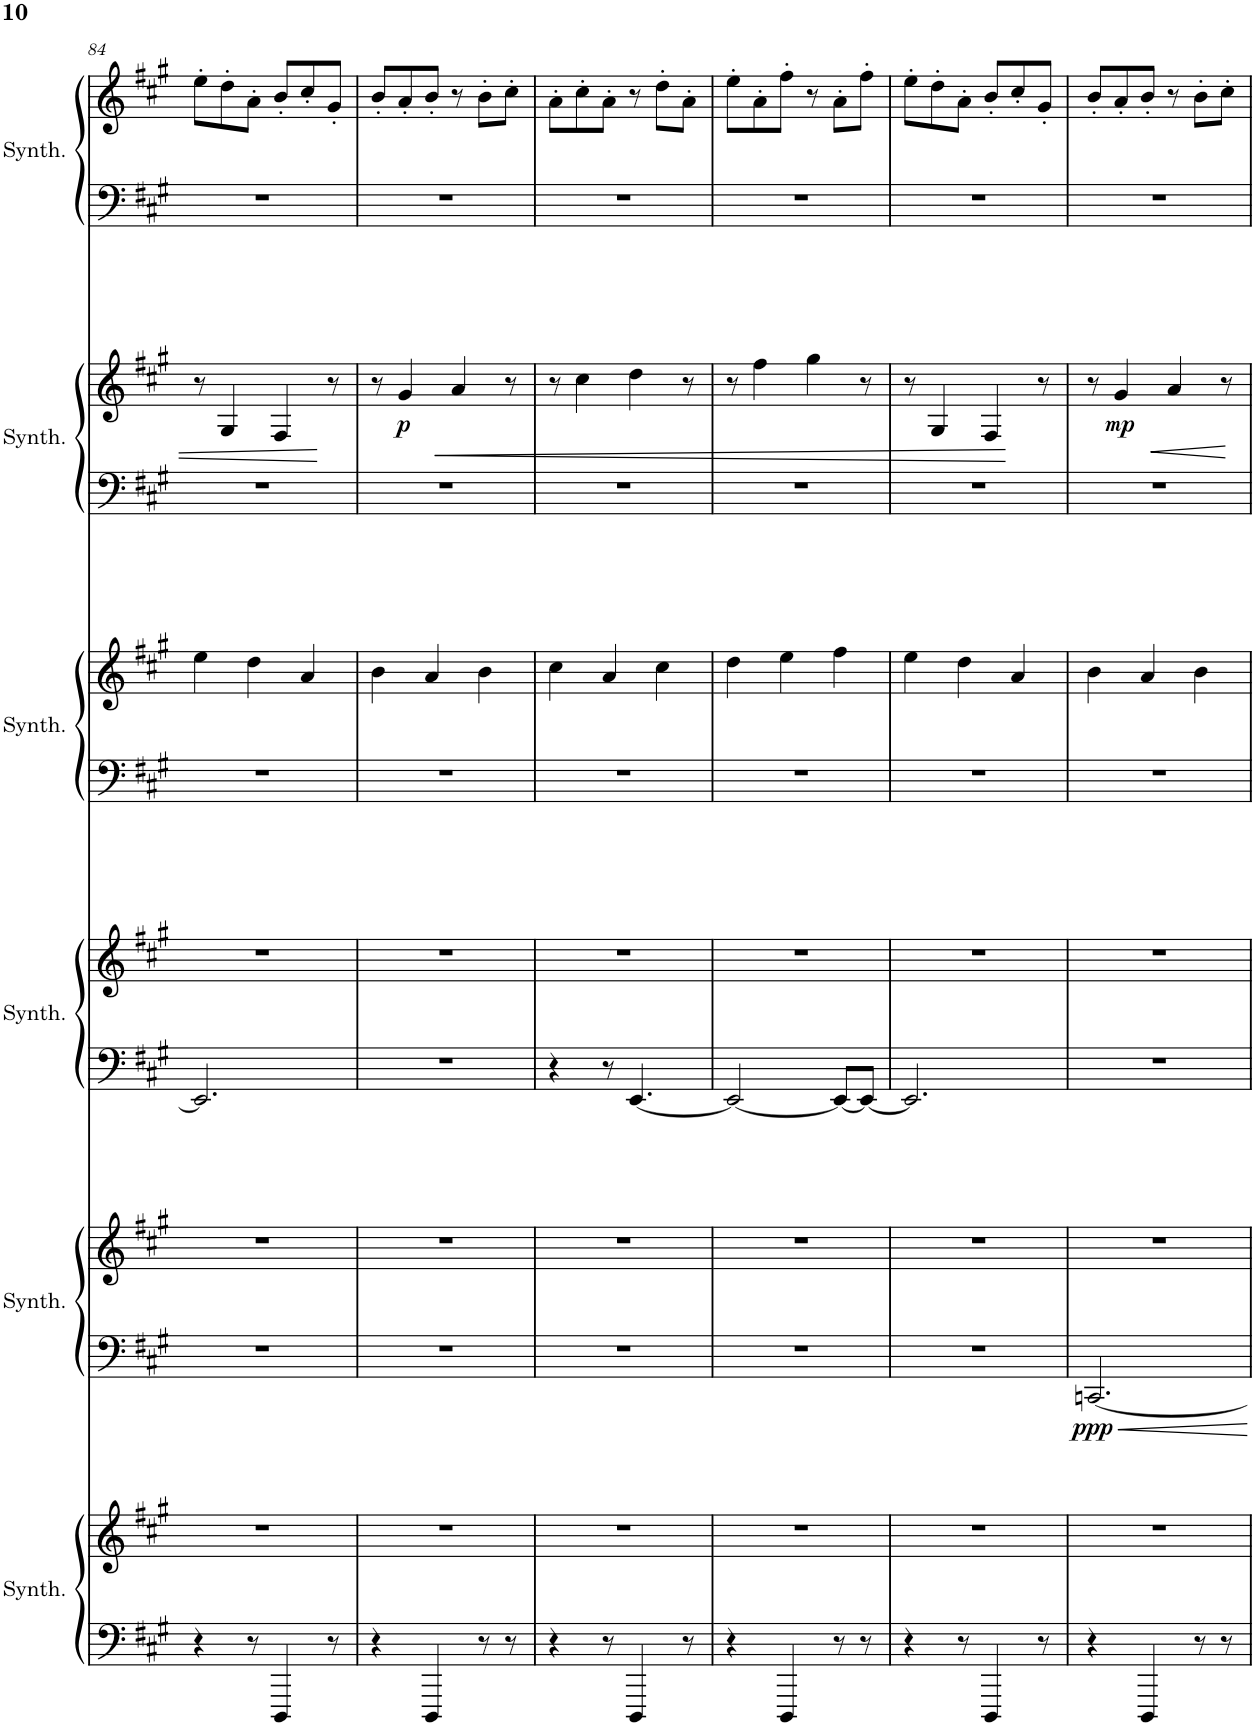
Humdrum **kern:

**kern	**kern	**kern	**kern	**dynam	**kern	**kern	**kern	**kern	**kern	**kern	**dynam	**kern	**kern
*part6	*part6	*part5	*part5	*part5	*part4	*part4	*part3	*part3	*part2	*part2	*part2	*part1	*part1
*staff12	*staff11	*staff10	*staff9	*staff9/10	*staff8	*staff7	*staff6	*staff5	*staff4	*staff3	*staff3/4	*staff2	*staff1
*I"Crystal Synthesizer	*	*I"Saw Synthesizer	*	*	*I"Atmosphere Synthesizer	*	*I"Choir Synthesizer	*	*I"Bowed Synthesizer	*	*	*I"String Synthesizer	*
*I'Synth.	*	*I'Synth.	*	*	*I'Synth.	*	*I'Synth.	*	*I'Synth.	*	*	*I'Synth.	*
!!LO:PB:g=z
*clefF4	*clefG2	*clefF4	*clefG2	*	*clefF4	*clefG2	*clefF4	*clefG2	*clefF4	*clefG2	*	*clefF4	*clefG2
*k[f#c#g#]	*k[f#c#g#]	*k[f#c#g#]	*k[f#c#g#]	*	*k[f#c#g#]	*k[f#c#g#]	*k[f#c#g#]	*k[f#c#g#]	*k[f#c#g#]	*k[f#c#g#]	*	*k[f#c#g#]	*k[f#c#g#]
*M6/8	*M6/8	*M6/8	*M6/8	*	*M6/8	*M6/8	*M6/8	*M6/8	*M6/8	*M6/8	*	*M6/8	*M6/8
=84	=84	=84	=84	=84	=84	=84	=84	=84	=84	=84	=84	=84	=84
4r	2.r	2.r	2.r	.	2.EE/]	2.r	2.r	4ee\	2.r	8r	.	2.r	8ee'\L
.	.	.	.	.	.	.	.	.	.	4G#/	.	.	8dd'\
8r	.	.	.	.	.	.	.	4dd\	.	.	.	.	8a'\J
4DDD/	.	.	.	.	.	.	.	.	.	4F#/	.	.	8b'/L
.	.	.	.	.	.	.	.	4a/	.	.	.	.	8cc#'/
8r	.	.	.	.	.	.	.	.	.	8r	.	.	8g#'/J
=85	=85	=85	=85	=85	=85	=85	=85	=85	=85	=85	=85	=85	=85
4r	2.r	2.r	2.r	.	2.r	2.r	2.r	4b\	2.r	8r	.	2.r	8b'/L
!	!	!	!	!	!	!	!	!	!	!	!LO:DY:b	!	!
.	.	.	.	.	.	.	.	.	.	4g#/	p	.	8a'/
4DDD/	.	.	.	.	.	.	.	4a/	.	.	.	.	8b'/J
!	!	!	!	!	!	!	!	!	!	!	!LO:HP:b	!	!
.	.	.	.	.	.	.	.	.	.	4a/	<	.	8r
8r	.	.	.	.	.	.	.	4b\	.	.	.	.	8b'\L
8r	.	.	.	.	.	.	.	.	.	8r	.	.	8cc#'\J
=86	=86	=86	=86	=86	=86	=86	=86	=86	=86	=86	=86	=86	=86
4r	2.r	2.r	2.r	.	4r	2.r	2.r	4cc#\	2.r	8r	.	2.r	8a'\L
.	.	.	.	.	.	.	.	.	.	4cc#\	.	.	8cc#'\
8r	.	.	.	.	8r	.	.	4a/	.	.	.	.	8a'\J
4DDD/	.	.	.	.	[4.EE/	.	.	.	.	4dd\	.	.	8r
.	.	.	.	.	.	.	.	4cc#\	.	.	.	.	8dd'\L
8r	.	.	.	.	.	.	.	.	.	8r	.	.	8a'\J
=87	=87	=87	=87	=87	=87	=87	=87	=87	=87	=87	=87	=87	=87
4r	2.r	2.r	2.r	.	2EE/_	2.r	2.r	4dd\	2.r	8r	.	2.r	8ee'\L
.	.	.	.	.	.	.	.	.	.	4ff#\	.	.	8a'\
4DDD/	.	.	.	.	.	.	.	4ee\	.	.	.	.	8ff#'\J
.	.	.	.	.	.	.	.	.	.	4gg#\	.	.	8r
8r	.	.	.	.	8EE/L_	.	.	4ff#\	.	.	.	.	8a'\L
8r	.	.	.	.	8EE/J_	.	.	.	.	8r	.	.	8ff#'\J
=88	=88	=88	=88	=88	=88	=88	=88	=88	=88	=88	=88	=88	=88
4r	2.r	2.r	2.r	.	2.EE/]	2.r	2.r	4ee\	2.r	8r	.	2.r	8ee'\L
.	.	.	.	.	.	.	.	.	.	4G#/	.	.	8dd'\
8r	.	.	.	.	.	.	.	4dd\	.	.	.	.	8a'\J
4DDD/	.	.	.	.	.	.	.	.	.	4F#/	.	.	8b'/L
.	.	.	.	.	.	.	.	4a/	.	.	.	.	8cc#'/
8r	.	.	.	.	.	.	.	.	.	8r	[	.	8g#'/J
=89	=89	=89	=89	=89	=89	=89	=89	=89	=89	=89	=89	=89	=89
!	!	!	!	!LO:DY:b=2	!	!	!	!	!	!	!	!	!
4r	2.r	[2.CCn/	2.r	ppp	2.r	2.r	2.r	4b\	2.r	8r	.	2.r	8b'/L
!	!	!	!	!	!	!	!	!	!	!	!LO:DY:b	!	!
.	.	.	.	.	.	.	.	.	.	4g#/	mp	.	8a'/
4DDD/	.	.	.	.	.	.	.	4a/	.	.	.	.	8b'/J
.	.	.	.	.	.	.	.	.	.	4a/	.	.	8r
8r	.	.	.	.	.	.	.	4b\	.	.	.	.	8b'\L
8r	.	.	.	.	.	.	.	.	.	8r	.	.	8cc#'\J
=	=	=	=	=	=	=	=	=	=	=	=	=	=
*-	*-	*-	*-	*-	*-	*-	*-	*-	*-	*-	*-	*-	*-
